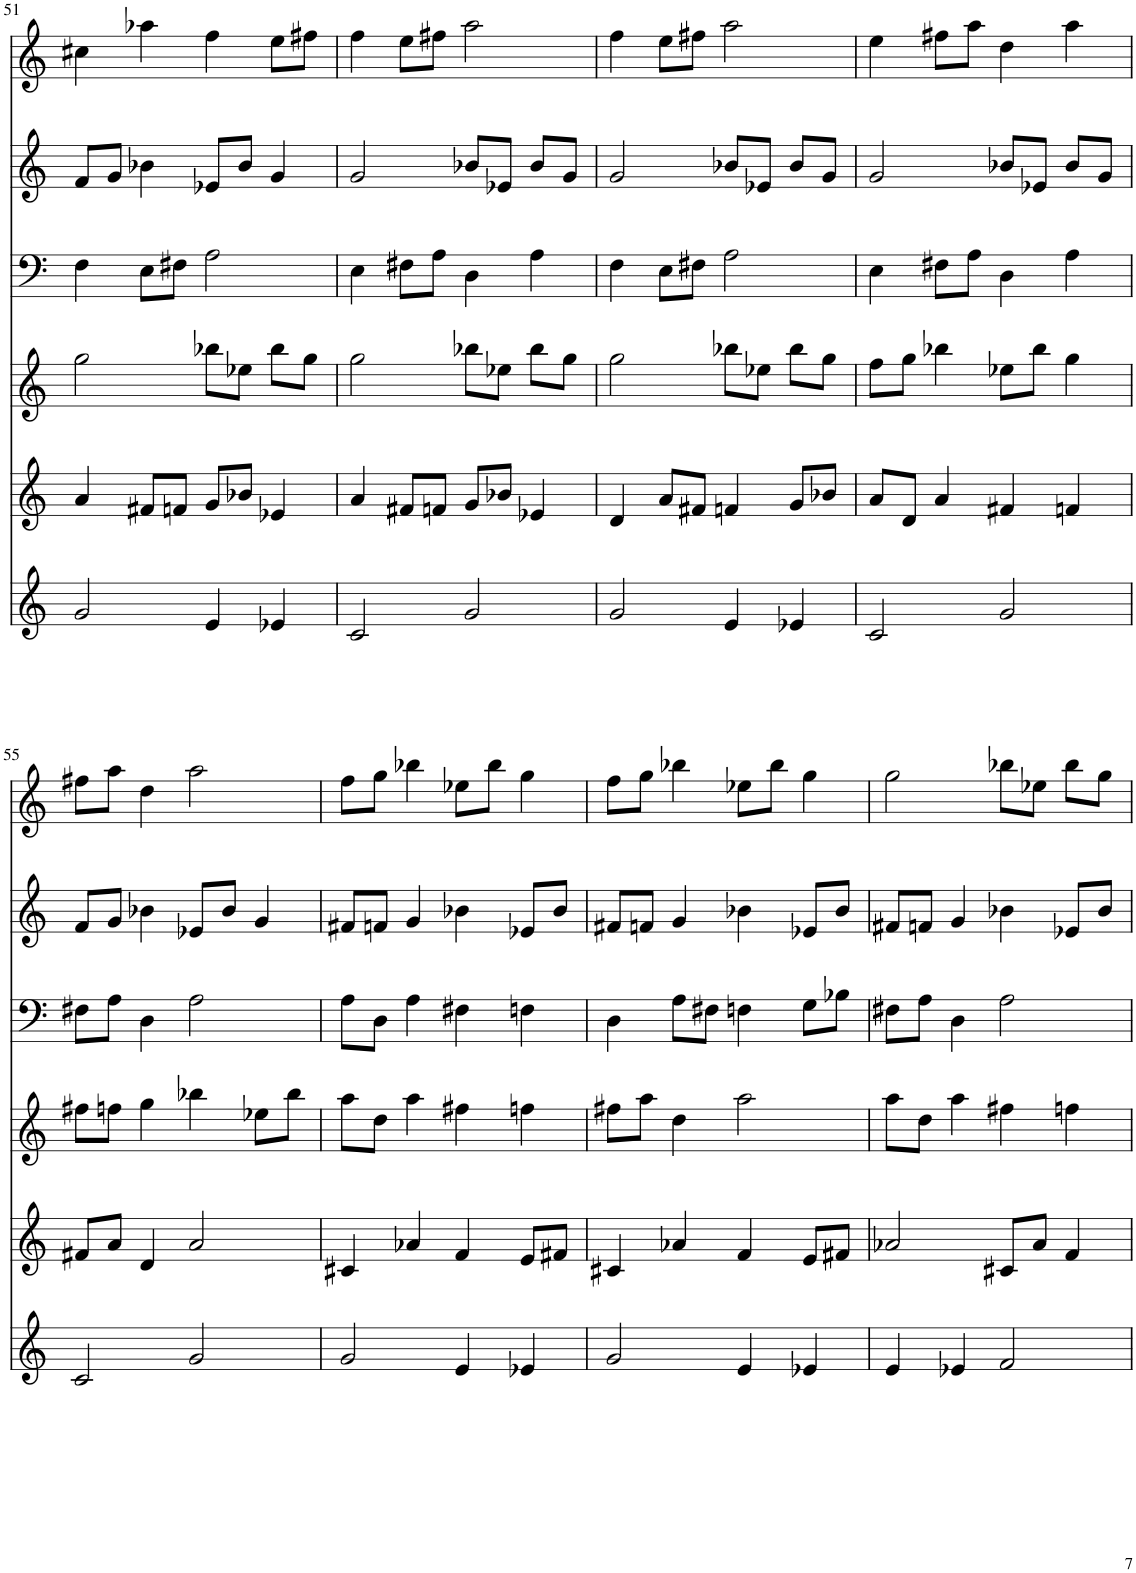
**kern	**kern	**kern	**kern	**kern	**kern
*part6	*part5	*part4	*part3	*part2	*part1
*staff6	*staff5	*staff4	*staff3	*staff2	*staff1
*I"Fantasia [2]	*I"Grand Piano [2]	*I"Atmosphere [2]	*I"Harp [2]	*I"Marimba [2]	*I"Trumpet [2]
*	*I'Pno	*	*I'Hp	*I'Mar	*I'Tpt
!!LO:PB:g=z
*clefG2	*clefG2	*clefG2	*clefF4	*clefG2	*clefG2
*	*	*	*	*	*Trd1c2
*k[]	*k[]	*k[]	*k[]	*k[]	*k[]
*M4/4	*M4/4	*M4/4	*M4/4	*M4/4	*M4/4
=51	=51	=51	=51	=51	=51
2g/	4a/	2gg\	4F\	8f/L	4cc#X\
.	.	.	.	8g/J	.
.	8f#X/L	.	8E\L	4b-X\	4aa-X\
.	8fn/J	.	8F#X\J	.	.
4e/	8g/L	8bb-X\L	2A\	8e-X/L	4ff\
.	8b-X/J	8ee-X\J	.	8b-/J	.
4e-X/	4e-X/	8bb-\L	.	4g/	8ee\L
.	.	8gg\J	.	.	8ff#X\J
=52	=52	=52	=52	=52	=52
2c/	4a/	2gg\	4E\	2g/	4ff\
.	8f#X/L	.	8F#X\L	.	8ee\L
.	8fn/J	.	8A\J	.	8ff#X\J
2g/	8g/L	8bb-X\L	4D\	8b-X/L	2aa\
.	8b-X/J	8ee-X\J	.	8e-X/J	.
.	4e-X/	8bb-\L	4A\	8b-/L	.
.	.	8gg\J	.	8g/J	.
=53	=53	=53	=53	=53	=53
2g/	4d/	2gg\	4F\	2g/	4ff\
.	8a/L	.	8E\L	.	8ee\L
.	8f#X/J	.	8F#X\J	.	8ff#X\J
4e/	4fn/	8bb-X\L	2A\	8b-X/L	2aa\
.	.	8ee-X\J	.	8e-X/J	.
4e-X/	8g/L	8bb-\L	.	8b-/L	.
.	8b-X/J	8gg\J	.	8g/J	.
=54	=54	=54	=54	=54	=54
2c/	8a/L	8ff\L	4E\	2g/	4ee\
.	8d/J	8gg\J	.	.	.
.	4a/	4bb-X\	8F#X\L	.	8ff#X\L
.	.	.	8A\J	.	8aa\J
2g/	4f#X/	8ee-X\L	4D\	8b-X/L	4dd\
.	.	8bb-\J	.	8e-X/J	.
.	4fn/	4gg\	4A\	8b-/L	4aa\
.	.	.	.	8g/J	.
!!LO:LB:g=z
=55	=55	=55	=55	=55	=55
2c/	8f#X/L	8ff#X\L	8F#X\L	8f/L	8ff#X\L
.	8a/J	8ffn\J	8A\J	8g/J	8aa\J
.	4d/	4gg\	4D\	4b-X\	4dd\
2g/	2a/	4bb-X\	2A\	8e-X/L	2aa\
.	.	.	.	8b-/J	.
.	.	8ee-X\L	.	4g/	.
.	.	8bb-\J	.	.	.
=56	=56	=56	=56	=56	=56
2g/	4c#X/	8aa\L	8A\L	8f#X/L	8ff\L
.	.	8dd\J	8D\J	8fn/J	8gg\J
.	4a-X/	4aa\	4A\	4g/	4bb-X\
4e/	4f/	4ff#X\	4F#X\	4b-X\	8ee-X\L
.	.	.	.	.	8bb-\J
4e-X/	8e/L	4ffn\	4Fn\	8e-X/L	4gg\
.	8f#X/J	.	.	8b-/J	.
=57	=57	=57	=57	=57	=57
2g/	4c#X/	8ff#X\L	4D\	8f#X/L	8ff\L
.	.	8aa\J	.	8fn/J	8gg\J
.	4a-X/	4dd\	8A\L	4g/	4bb-X\
.	.	.	8F#X\J	.	.
4e/	4f/	2aa\	4Fn\	4b-X\	8ee-X\L
.	.	.	.	.	8bb-\J
4e-X/	8e/L	.	8G\L	8e-X/L	4gg\
.	8f#X/J	.	8B-X\J	8b-/J	.
=58	=58	=58	=58	=58	=58
4e/	2a-X/	8aa\L	8F#X\L	8f#X/L	2gg\
.	.	8dd\J	8A\J	8fn/J	.
4e-X/	.	4aa\	4D\	4g/	.
2f/	8c#X/L	4ff#X\	2A\	4b-X\	8bb-X\L
.	8a-/J	.	.	.	8ee-X\J
.	4f/	4ffn\	.	8e-X/L	8bb-\L
.	.	.	.	8b-/J	8gg\J
=	=	=	=	=	=
*-	*-	*-	*-	*-	*-
